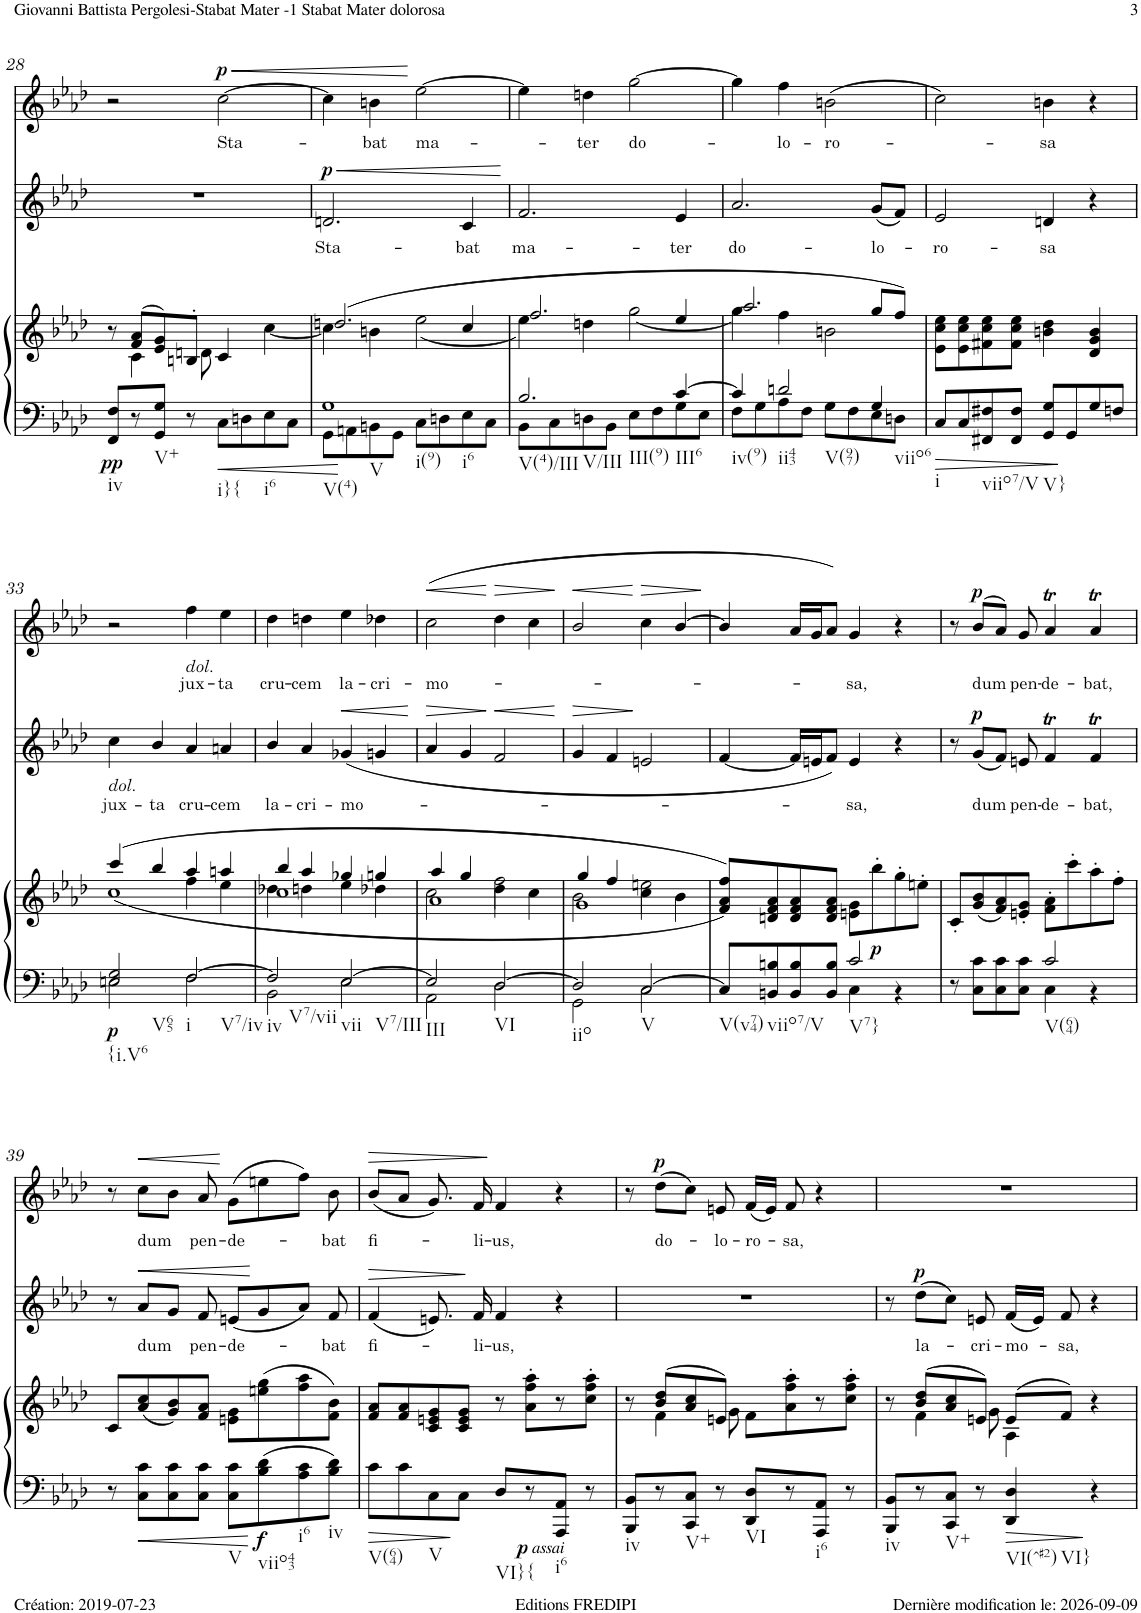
**kern	**kern	**dynam	**kern	**text	**dynam	**kern	**text	**dynam
*part3	*part3	*part3	*part2	*part2	*part2	*part1	*part1	*part1
*staff4	*staff3	*staff3/4	*staff2	*staff2	*staff2	*staff1	*staff1	*staff1
*I"Violino I/II Viola Violoncello Contrabasso e organo	*	*	*I"Alto	*	*	*I"Soprano	*	*
!!LO:PB:g=z
*clefF4	*clefG2	*	*clefG2	*	*	*clefG2	*	*
*k[b-e-a-d-]	*k[b-e-a-d-]	*	*k[b-e-a-d-]	*	*	*k[b-e-a-d-]	*	*
*M4/4	*M4/4	*	*M4/4	*	*	*M4/4	*	*
*met(c)	*met(c)	*	*met(c)	*	*	*met(c)	*	*
=28	=28	=28	=28	=28	=28	=28	=28	=28
*	*^	*	*	*	*	*	*	*
!LO:TX:b:t=iv	!	!	!	!	!	!	!	!	!
!	!	!	!LO:DY:b=2	!	!	!	!	!	!
8FF/ 8F/L	8r	8ryy	pp	1r	.	.	2r	.	.
8r	(>8f/ 8a-/L	4c\	.	.	.	.	.	.	.
!LO:TX:b:t=V+	!	!	!	!	!	!	!	!	!
8GG/ 8G/J	8e-/ 8g/)	.	.	.	.	.	.	.	.
8r	8Bn'/J	8dn\	.	.	.	.	.	.	.
!LO:TX:b:t=i}{	!	!	!	!	!	!	!	!	!
!	!	!	!	!	!	!	!	!LO:LY:b	!LO:HP:b
!	!	!	!	!	!	!	!	!	!LO:DY:n=1:a
8C\L	4c/	2ryy	.	.	.	.	[>2cc\	Sta-	< p
8Dn\	.	.	.	.	.	.	.	.	.
!LO:TX:b:t=i6	!	!	!	!	!	!	!	!	!
8E-\	[<4cc\	.	.	.	.	.	.	.	.
8C\J	.	.	.	.	.	.	.	.	.
=29	=29	=29	=29	=29	=29	=29	=29	=29	=29
*^	*	*^	*	*	*	*	*	*	*
!LO:TX:b:t=V(4)	!	!	!	!	!	!	!	!	!	!	!
!LO:TX:b:t=V	!	!	!	!	!	!	!	!	!	!	!
!LO:TX:b:t=i(9)	!	!	!	!	!	!	!	!	!	!	!
!LO:TX:b:t=i6	!	!	!	!	!	!	!	!	!	!	!
!	!	!	!	!	!	!	!LO:LY:b	!LO:HP:b	!	!	!
!	!	!	!	!	!	!	!	!LO:DY:n=1:a	!	!	!
1G	8GG\L	(2.ddn/	2ryy	4cc\]	.	2.dn/	Sta-	< p	4cc\]	.	.
.	8AAn\	.	.	.	.	.	.	.	.	.	.
!	!	!	!	!	!	!	!	!	!	!LO:LY:b	!
.	8BBn\	.	.	4bn\	.	.	.	.	4bn\	-bat	.
.	8GG\J	.	.	.	.	.	.	.	.	.	.
!	!	!	!	!	!	!	!	!	!	!LO:LY:b	!
.	8C\L	.	[<2ee-\	2ryy	.	.	.	.	[>2ee-\	ma-	[
.	8Dn\	.	.	.	.	.	.	.	.	.	.
!	!	!	!	!	!	!	!LO:LY:b	!	!	!	!
.	8E-\	4cc/	.	.	.	4c/	-bat	.	.	.	.
.	8C\J	.	.	.	.	.	.	.	.	.	.
*v	*v	*	*	*	*	*	*	*	*	*	*
*	*v	*v	*v	*	*	*	*	*	*	*
.	.	.	.	.	[	.	.	.
=30	=30	=30	=30	=30	=30	=30	=30	=30
*^	*^	*	*	*	*	*	*	*
!LO:TX:b:t=V(4)/III	!	!	!	!	!	!	!	!	!	!
!LO:TX:b:t=V/III	!	!	!	!	!	!	!	!	!	!
!LO:TX:b:t=III(9)	!	!	!	!	!	!	!	!	!	!
!	!	!	!	!	!	!LO:LY:b	!	!	!	!
2.B-/	8BB-\L	2.ff/	4ee-\]	.	2.f/	ma-	.	4ee-\]	.	.
.	8C\	.	.	.	.	.	.	.	.	.
!	!	!	!	!	!	!	!	!	!LO:LY:b	!
.	8Dn\	.	4ddn\	.	.	.	.	4ddn\	-ter	.
.	8BB-\J	.	.	.	.	.	.	.	.	.
!	!	!	!	!	!	!	!	!	!LO:LY:b	!
.	8E-\L	.	[<2gg\	.	.	.	.	[>2gg\	do-	.
.	8F\	.	.	.	.	.	.	.	.	.
!LO:TX:b:t=III6	!	!	!	!	!	!	!	!	!	!
!	!	!	!	!	!	!LO:LY:b	!	!	!	!
[>4c/	8G\	4ee-/	.	.	4e-/	-ter	.	.	.	.
.	8E-\J	.	.	.	.	.	.	.	.	.
=31	=31	=31	=31	=31	=31	=31	=31	=31	=31	=31
!LO:TX:b:t=iv(9)	!	!	!	!	!	!	!	!	!	!
!	!	!	!	!	!	!LO:LY:b	!	!	!	!
4c/]	8F\L	2.aa-/	4gg\]	.	2.a-/	do-	.	4gg\]	.	.
.	8G\	.	.	.	.	.	.	.	.	.
!LO:TX:b:t=ii43	!	!	!	!	!	!	!	!	!	!
!LO:TX:b:t=V(97)	!	!	!	!	!	!	!	!	!	!
!	!	!	!	!	!	!	!	!	!LO:LY:b	!
2dn/	8A-\	.	4ff\	.	.	.	.	4ff\	-lo-	.
.	8F\J	.	.	.	.	.	.	.	.	.
!	!	!	!	!	!	!	!	!	!LO:LY:b	!
.	8G\L	.	2bn\	.	.	.	.	(>2bn\	-ro-	.
.	8F\	.	.	.	.	.	.	.	.	.
!LO:TX:b:t=viio6	!	!	!	!	!	!	!	!	!	!
!	!	!	!	!	!	!LO:LY:b	!	!	!	!
4G/	8E-\	8gg/L	.	.	(<8g/L	-lo-	.	.	.	.
.	8Dn\J	8ff/J)	.	.	8f/J)	.	.	.	.	.
*	*	*v	*v	*	*	*	*	*	*	*
=32	=32	=32	=32	=32	=32	=32	=32	=32	=32
!LO:TX:b:t=i	!	!	!	!	!	!	!	!	!
!	!	!	!	!	!LO:LY:b	!	!	!	!
*v	*v	*	*	*	*	*	*	*	*
8C/L	8e-\ 8cc\ 8ee-\L	.	2e-/	-ro-	.	2cc\)	.	.
8C/	8e-\ 8cc\ 8ee-\	.	.	.	.	.	.	.
!LO:TX:b:t=viio7/V	!	!	!	!	!	!	!	!
8FF#X/ 8F#X/	8f#X\ 8cc\ 8ee-\	.	.	.	.	.	.	.
8FF#/ 8F#/J	8f#\ 8cc\ 8ee-\J	.	.	.	.	.	.	.
!LO:TX:b:t=V}	!	!	!	!	!	!	!	!
!	!	!	!	!LO:LY:b	!	!	!LO:LY:b	!
8GG/ 8G/L	4bn\ 4dd-\	.	4dn/	-sa	.	4bn\	-sa	.
8GG/	.	.	.	.	.	.	.	.
8G/	4d-/ 4g/ 4b/	.	4r	.	.	4r	.	.
8Fn/J	.	.	.	.	.	.	.	.
!!LO:LB:g=z
=33	=33	=33	=33	=33	=33	=33	=33	=33
*^	*^	*	*	*	*	*	*	*
*	*	*	*^	*	*	*	*	*	*	*
!	!	!	!	!	!	!LO:TX:b:i:t=dol.	!	!	!	!	!
!LO:TX:b:t={i.V6	!	!	!	!	!	!	!	!	!	!	!
!LO:TX:b:t=V65	!	!	!	!	!	!	!	!	!	!	!
!	!	!	!	!	!LO:DY:b=2	!	!LO:LY:b	!	!	!	!
2En/ 2G/	2E\	(4ccc/	2ryy	(<1cc	p	4cc\	jux-	.	2r	.	.
!	!	!	!	!	!	!	!LO:LY:b	!	!	!	!
.	.	4bb-/	.	.	.	4b-/	-ta	.	.	.	.
!	!	!	!	!	!	!	!	!	!LO:TX:b:i:t=dol.	!	!
!LO:TX:b:t=i	!	!	!	!	!	!	!	!	!	!	!
!LO:TX:b:t=V7/iv	!	!	!	!	!	!	!	!	!	!	!
!	!	!	!	!	!	!	!LO:LY:b	!	!	!LO:LY:b	!
[>2F/	2F\	4aa-/	4ff\	.	.	4a-/	cru-	.	4ff\	jux-	.
!	!	!	!	!	!	!	!LO:LY:b	!	!	!LO:LY:b	!
.	.	4aan/	4ee-\	.	.	4an/	-cem	.	4ee-\	-ta	.
=34	=34	=34	=34	=34	=34	=34	=34	=34	=34	=34	=34
!LO:TX:b:t=iv	!	!	!	!	!	!	!	!	!	!	!
!LO:TX:b:t=V7/vii	!	!	!	!	!	!	!	!	!	!	!
!	!	!	!	!	!	!	!LO:LY:b	!	!	!LO:LY:b	!
2F/]	2BB-\	4bb-/	4dd-X\	1cc	.	4b-/	la-	.	4dd-\	cru-	.
!	!	!	!	!	!	!	!LO:LY:b	!	!	!LO:LY:b	!
.	.	4aa-/	4ddn\	.	.	4a-/	-cri-	.	4ddn\	-cem	.
!LO:TX:b:t=vii	!	!	!	!	!	!	!	!	!	!	!
!LO:TX:b:t=V7/III	!	!	!	!	!	!	!	!	!	!	!
!	!	!	!	!	!	!	!LO:LY:b	!LO:HP:b	!	!LO:LY:b	!
[>2E-/	2E-\	4gg-X/	4ee-\	.	.	(<4g-X/	-mo-	<	4ee-\	la-	.
!	!	!	!	!	!	!	!	!	!	!LO:LY:b	!
.	.	4ggn/	4dd-X\	.	.	4gn/	.	.	4dd-X\	-cri-	.
*v	*v	*	*	*	*	*	*	*	*	*	*
*	*v	*v	*v	*	*	*	*	*	*	*
.	.	.	.	.	[	.	.	.
=35	=35	=35	=35	=35	=35	=35	=35	=35
*^	*^	*	*	*	*	*	*	*
*	*	*	*^	*	*	*	*	*	*	*
!LO:TX:b:t=III	!	!	!	!	!	!	!	!	!	!	!
!	!	!	!	!	!	!	!	!LO:HP:b	!	!LO:LY:b	!LO:HP:b
2E-/]	2AA-\	4aa-/	2cc\	1a-	.	4a-/	.	>	(>2cc\	-mo-	<
.	.	4gg/	.	.	.	4g/	.	.	.	.	.
!LO:TX:b:t=VI	!	!	!	!	!	!	!	!	!	!	!
!	!	!	!	!	!	!	!	!LO:HP:n=1:b	!	!	!LO:HP:n=1:b
[>2D-/	2D-\	4dd-\	2ff\	.	.	2f/	.	] <	4dd-\	.	[ >
.	.	4cc\	.	.	.	.	.	.	4cc\	.	.
*v	*v	*	*	*	*	*	*	*	*	*	*
*	*v	*v	*v	*	*	*	*	*	*	*
.	.	.	.	.	[	.	.	]
=36	=36	=36	=36	=36	=36	=36	=36	=36
*^	*^	*	*	*	*	*	*	*
*	*	*	*^	*	*	*	*	*	*	*
!LO:TX:b:t=iio	!	!	!	!	!	!	!	!	!	!	!
!	!	!	!	!	!	!	!	!LO:HP:b	!	!	!LO:HP:b
2D-/]	2GG\	4gg/	2b-\	1g	.	4g/	.	>	2b-/	.	<
.	.	4ff/	.	.	.	4f/	.	.	.	.	.
!LO:TX:b:t=V	!	!	!	!	!	!	!	!	!	!	!
!	!	!	!	!	!	!	!	!	!	!	!LO:HP:n=1:b
[>2C/	2C\	4cc\	2een\	.	.	2en/	.	]	4cc\	.	[ >
.	.	4b-\	.	.	.	.	.	.	[>4b-/	.	.
*v	*v	*	*	*	*	*	*	*	*	*	*
*	*v	*v	*v	*	*	*	*	*	*	*
.	.	.	.	.	.	.	.	]
=37	=37	=37	=37	=37	=37	=37	=37	=37
*^	*^	*	*	*	*	*	*	*
!LO:TX:b:t=V(v74)	!	!	!	!	!	!	!	!	!	!
8C/L]	2ryy	8f/ 8a-/ 8ff/L)	8ryy)	.	[<4f/	.	.	4b-/]	.	.
!LO:TX:b:t=viio7/V	!	!	!	!	!	!	!	!	!	!
8BBn/ 8Bn/	.	8dn/ 8f/ 8a-/	8ryy	.	.	.	.	.	.	.
8BB/ 8B/	.	8d/ 8f/ 8a-/	2.ryy	.	16f/LL]	.	.	16a-/LL	.	.
.	.	.	.	.	16en/J	.	.	16g/J	.	.
8BB/ 8B/J	.	8d/ 8f/ 8a-/J	.	.	8f/J)	.	.	8a-/J)	.	.
!LO:TX:b:t=V7}	!	!	!	!	!	!	!	!	!	!
!	!	!	!	!	!	!LO:LY:b	!	!	!LO:LY:b	!
2c/	4C\	8en\ 8g\L	.	.	4e/	-sa,	.	4g/	-sa,	.
!	!	!	!	!LO:DY:b	!	!	!	!	!	!
.	.	8bb-'>\	.	p	.	.	.	.	.	.
.	4r	8gg'>\	.	.	4r	.	.	4r	.	.
.	.	8een'>\J	.	.	.	.	.	.	.	.
=38	=38	=38	=38	=38	=38	=38	=38	=38	=38	=38
8r	2ryy	8c'/L	1ryy	.	8r	.	.	8r	.	.
!	!	!	!	!	!	!LO:LY:b	!LO:DY:a	!	!LO:LY:b	!LO:DY:a
8C\ 8c\L	.	(<8g/ 8b-/	.	.	(<8g/L	dum	p	(>8b-/L	dum	p
8C\ 8c\	.	8f/ 8a-/)	.	.	8f/J)	.	.	8a-/J)	.	.
!	!	!	!	!	!	!LO:LY:b	!	!	!LO:LY:b	!
8C\ 8c\J	.	8en/' 8g/'J	.	.	8en/	pen-	.	8g/	pen-	.
!LO:TX:b:t=V(64)	!	!	!	!	!	!	!	!	!	!
!	!	!	!	!	!	!LO:LY:b	!	!	!LO:LY:b	!
2c/	4C\	8f\' 8a-\'L	.	.	4fT/	-de-	.	4a-T/	-de-	.
.	.	8ccc'\	.	.	.	.	.	.	.	.
!	!	!	!	!	!	!LO:LY:b	!	!	!LO:LY:b	!
.	4r	8aa-'\	.	.	4fT/	-bat,	.	4a-T/	-bat,	.
.	.	8ff'\J	.	.	.	.	.	.	.	.
*v	*v	*	*	*	*	*	*	*	*	*
*	*v	*v	*	*	*	*	*	*	*
!!LO:LB:g=z
=39	=39	=39	=39	=39	=39	=39	=39	=39
8r	8c/L	.	8r	.	.	8r	.	.
!	!	!	!	!LO:LY:b	!LO:HP:b	!	!LO:LY:b	!LO:HP:b
8C\ 8c\L	(<8a-/ 8cc/	.	8a-/L	dum	<	8cc\L	dum	<
8C\ 8c\	8g/ 8b-/)	.	8g/J	.	.	8b-\J	.	.
!	!	!	!	!LO:LY:b	!	!	!LO:LY:b	!
8C\ 8c\J	8f/ 8a-/J	.	8f/	pen-	.	8a-/	pen-	.
!LO:TX:b:t=V	!	!	!	!	!	!	!	!
!	!	!	!	!LO:LY:b	!	!	!LO:LY:b	!
8C\ 8c\L	8en\ 8g\L	.	(<8en/L	-de-	.	(>8g\L	-de-	[
!LO:TX:b:t=viio43	!	!	!	!	!	!	!	!
!	!	!LO:DY:b=2	!	!	!	!	!	!
8B-\ 8d-\	(>8een\ 8gg\	f	8g/	.	[	8een\	.	.
!LO:TX:b:t=i6	!	!	!	!	!	!	!	!
8A-\ 8c\	8ff\ 8aa-\	.	8a-/J)	.	.	8ff\J)	.	.
!LO:TX:b:t=iv	!	!	!	!	!	!	!	!
!	!	!	!	!LO:LY:b	!	!	!LO:LY:b	!
8B-\ 8d-\J	8f\ 8b-\J)	.	8f/	-bat	.	8b-\	-bat	.
=40	=40	=40	=40	=40	=40	=40	=40	=40
!LO:TX:b:t=V(64)	!	!	!	!	!	!	!	!
!	!	!	!	!LO:LY:b	!LO:HP:b	!	!LO:LY:b	!LO:HP:b
8c\L	8f/ 8a-/L	.	(<4f/	fi-	>	(<8b-/L	fi-	>
8c\	8f/ 8a-/	.	.	.	.	8a-/J	.	.
!LO:TX:b:t=V	!	!	!	!	!	!	!	!
8C\	8c/ 8en/ 8g/	.	8.en/)	.	.	8.g/)	.	.
8C\J	8c/ 8e/ 8g/J	.	.	.	.	.	.	.
!	!	!	!	!LO:LY:b	!	!	!LO:LY:b	!
.	.	.	16f/	-li-	]	16f/	-li-	.
!LO:TX:b:t=VI}{	!	!	!	!	!	!	!	!
!	!	!LO:DY:b=2	!	!LO:LY:b	!	!	!LO:LY:b	!
!	!	!LO:DY:n=1:b=2	!	!	!	!	!	!
8D-/L	8r	p other-dynamics	4f/	-us,	.	4f/	-us,	]
8r	8a-\' 8ff\' 8aa-\'L	.	.	.	.	.	.	.
!LO:TX:b:t=i6	!	!	!	!	!	!	!	!
8AAA-/ 8AA-/J	8r	.	4r	.	.	4r	.	.
8r	8cc\' 8ff\' 8aa-\'J	.	.	.	.	.	.	.
=41	=41	=41	=41	=41	=41	=41	=41	=41
*	*^	*	*	*	*	*	*	*
!LO:TX:b:t=iv	!	!	!	!	!	!	!	!	!
8BBB-/ 8BB-/L	8r	8ryy	.	1r	.	.	8r	.	.
!	!	!	!	!	!	!	!	!LO:LY:b	!LO:DY:a
8r	(>8b-/ 8dd-/L	4f\	.	.	.	.	(>8dd-\L	do-	p
!LO:TX:b:t=V+	!	!	!	!	!	!	!	!	!
8CC/ 8C/J	8a-/ 8cc/	.	.	.	.	.	8cc\J)	.	.
!	!	!	!	!	!	!	!	!LO:LY:b	!
8r	8en/J)	8g\	.	.	.	.	8en/	-lo-	.
!LO:TX:b:t=VI	!	!	!	!	!	!	!	!	!
!	!	!	!	!	!	!	!	!LO:LY:b	!
8DD-/ 8D-/L	8f\L	2ryy	.	.	.	.	(<16f/LL	-ro-	.
.	.	.	.	.	.	.	16e/JJ)	.	.
!	!	!	!	!	!	!	!	!LO:LY:b	!
8r	8a-\'> 8ff\'> 8aa-\'>	.	.	.	.	.	8f/	-sa,	.
!LO:TX:b:t=i6	!	!	!	!	!	!	!	!	!
8AAA-/ 8AA-/J	8r	.	.	.	.	.	4r	.	.
8r	8cc\'> 8ff\'> 8aa-\'>J	.	.	.	.	.	.	.	.
=42	=42	=42	=42	=42	=42	=42	=42	=42	=42
!LO:TX:b:t=iv	!	!	!	!	!	!	!	!	!
8BBB-/ 8BB-/L	8r	8ryy	.	8r	.	.	1r	.	.
!	!	!	!	!	!LO:LY:b	!LO:DY:a	!	!	!
8r	(>8b-/ 8dd-/L	4f\	.	(>8dd-\L	la-	p	.	.	.
!LO:TX:b:t=V+	!	!	!	!	!	!	!	!	!
8CC/ 8C/J	8a-/ 8cc/	.	.	8cc\J)	.	.	.	.	.
!	!	!	!	!	!LO:LY:b	!	!	!	!
8r	8en/J)	8g\	.	8en/	-cri-	.	.	.	.
!LO:TX:b:t=VI(^#2)	!	!	!	!	!	!	!	!	!
!LO:TX:b:t=VI}	!	!	!	!	!	!	!	!	!
!	!	!	!	!	!LO:LY:b	!	!	!	!
4DD-/ 4D-/	(>8e/L	4A-\	.	(<16f/LL	-mo-	.	.	.	.
.	.	.	.	16e/JJ)	.	.	.	.	.
!	!	!	!	!	!LO:LY:b	!	!	!	!
.	8f/J)	.	.	8f/	-sa,	.	.	.	.
4r	4r	4ryy	.	4r	.	.	.	.	.
*	*v	*v	*	*	*	*	*	*	*
=	=	=	=	=	=	=	=	=
*-	*-	*-	*-	*-	*-	*-	*-	*-
